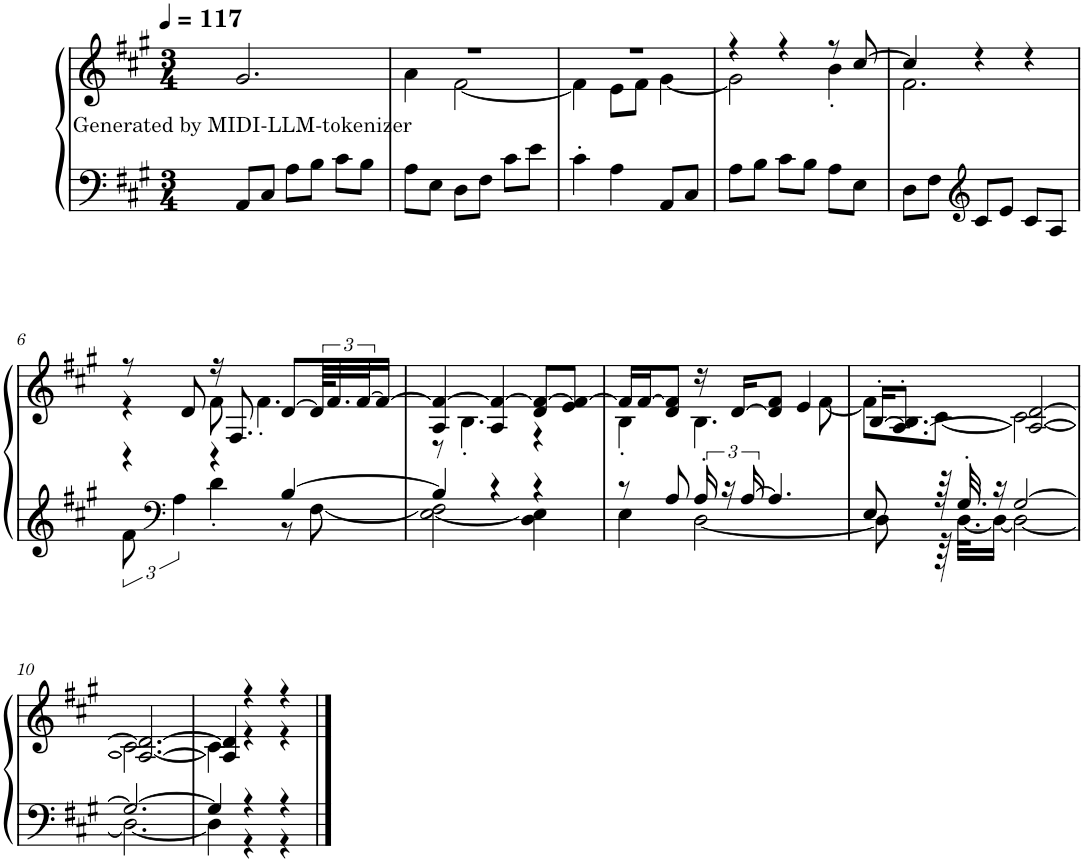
**kern	**kern	**text
*part1	*part1	*part1
*staff2	*staff1	*staff1
*I"Piano	*	*
*I'Pno.	*	*
*clefF4	*clefG2	*
*k[f#c#g#]	*k[f#c#g#]	*
*M3/4	*M3/4	*
*MM117	*MM117	*
=1	=1	=1
!	!	!LO:LY:b
8AA/L	2.g#/	Generated by MIDI-LLM-tokenizer
8C#/J	.	.
8A\L	.	.
8B\J	.	.
8c#\L	.	.
8B\J	.	.
=2	=2	=2
*	*^	*
8A\L	2.r	4a\	.
8E\J	.	.	.
8D\L	.	[2f#\	.
8F#\J	.	.	.
8c#\L	.	.	.
8e\J	.	.	.
=3	=3	=3	=3
4c#'\	2.r	4f#\]	.
4A\	.	8e\L	.
.	.	8f#\J	.
8AA/L	.	[4g#\	.
8C#/J	.	.	.
=4	=4	=4	=4
8A\L	4r	2g#\]	.
8B\J	.	.	.
8c#\L	4r	.	.
8B\J	.	.	.
8A\L	8r	4b'\	.
8E\J	[8cc#/	.	.
=5	=5	=5	=5
8D\L	4cc#/]	2.f#\	.
8F#\J	.	.	.
*clefG2	*	*	*
8c#/L	4r	.	.
8e/J	.	.	.
8c#/L	4r	.	.
8A/J	.	.	.
!!LO:LB:g=z	!!
=6	=6	=6	=6
*^	*	*	*
4r	12f#\	8r	4r	.
*clefF4	*	*	*	*
.	6A\	.	.	.
.	.	8d/	.	.
4r	4d'\	16r	8f#\	.
.	.	8.F#/	.	.
.	.	.	4.f#'\	.
[4B/	8r	[8d/L	.	.
.	[8F#\	96d/KLL]	.	.
.	.	48.f#/	.	.
.	.	[48f#/J	.	.
.	.	16f#/JJ_	.	.
=7	=7	=7	=7	=7
4B/]	[2E\ 2F#\]	4A/ 4f#/_	8r	.
.	.	.	4.B'\	.
4r	.	4A/ 4f#/_	.	.
4r	4D\ 4E\]	8d/ 8f#/_L	4r	.
.	.	8e/ 8f#/_J	.	.
=8	=8	=8	=8	=8
8r	4E\	16f#/LL]	4B'\	.
.	.	[16f#/J	.	.
8A/	.	8d/ 8f#/]J	.	.
24A'/	[2D\	16r	4.B\	.
24r	.	.	.	.
.	.	[16d/KL	.	.
[24A/	.	.	.	.
4.A/]	.	8d/] 8f#/J	.	.
.	.	4e/	.	.
.	.	.	[8f#\	.
=9	=9	=9	=9	=9
8E/	8D\]	[16B'/KL	8f#\L]	.
.	.	[8.A/' 8.B/]'J	.	.
64r	64r	.	[8c#\J	.
32.G#'/	[32.D\KLL	.	.	.
16r	16D\JJ_	.	.	.
[2G#/	2D\_	2A/_ [2d/	2c#\_	.
!!LO:LB:g=z	!!
=10	=10	=10	=10	=10
2.G#/_	2.D\_	2.A/_ 2.d/_	2.c#\_	.
=11	=11	=11	=11	=11
4G#/]	4D\]	4A/] 4d/]	4c#\]	.
4r	4r	4r	4r	.
4r	4r	4r	4r	.
*v	*v	*	*	*
*	*v	*v	*
==	==	==
*-	*-	*-
